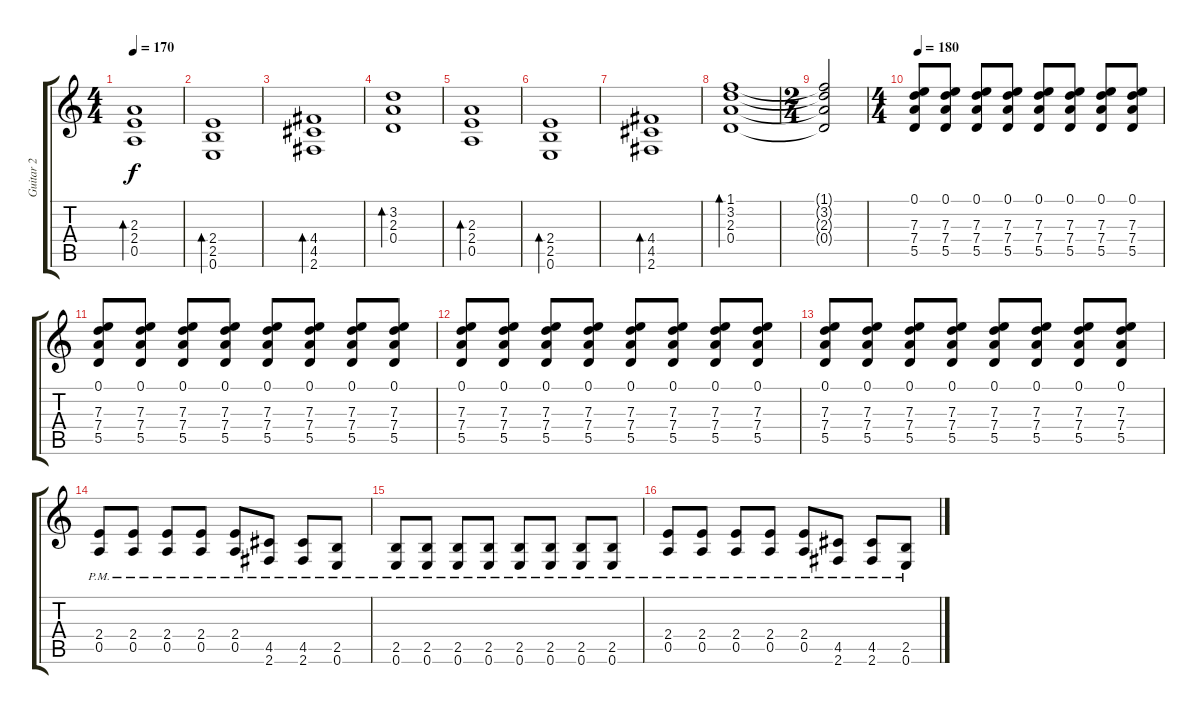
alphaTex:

\track ("Guitar 2" "Guitar 2") {instrument electricguitarmuted}
\staff {score tabs}
\tuning (E4 B3 G3 D3 A2 E2) {hide}
\ts (4 4)
\tempo 170
\clef g2
\ks c
(2.3 2.4 0.5).1{bd 480 dy f instrument electricguitarmuted} |
(2.4 2.5 0.6).1{bd 480} |
(4.4 4.5 2.6).1{bd 480} |
(3.2 2.3 0.4).1{bd 480} |
(2.3 2.4 0.5).1{bd 480} |
(2.4 2.5 0.6).1{bd 480} |
(4.4 4.5 2.6).1{bd 480} |
(1.1 3.2 2.3 0.4).1{bd 480} |
\ts (2 4)
(1.1{t} 3.2{t} 2.3{t} 0.4{t}).2 |
\ts (4 4)
\tempo 180
(0.1 7.3 7.4 5.5).8{volume 9 balance 8 instrument distortionguitar} (0.1 7.3 7.4 5.5).8 (0.1 7.3 7.4 5.5).8 (0.1 7.3 7.4 5.5).8 (0.1 7.3 7.4 5.5).8 (0.1 7.3 7.4 5.5).8 (0.1 7.3 7.4 5.5).8 (0.1 7.3 7.4 5.5).8 |
(0.1 7.3 7.4 5.5).8 (0.1 7.3 7.4 5.5).8 (0.1 7.3 7.4 5.5).8 (0.1 7.3 7.4 5.5).8 (0.1 7.3 7.4 5.5).8 (0.1 7.3 7.4 5.5).8 (0.1 7.3 7.4 5.5).8 (0.1 7.3 7.4 5.5).8 |
(0.1 7.3 7.4 5.5).8 (0.1 7.3 7.4 5.5).8 (0.1 7.3 7.4 5.5).8 (0.1 7.3 7.4 5.5).8 (0.1 7.3 7.4 5.5).8 (0.1 7.3 7.4 5.5).8 (0.1 7.3 7.4 5.5).8 (0.1 7.3 7.4 5.5).8 |
(0.1 7.3 7.4 5.5).8 (0.1 7.3 7.4 5.5).8 (0.1 7.3 7.4 5.5).8 (0.1 7.3 7.4 5.5).8 (0.1 7.3 7.4 5.5).8 (0.1 7.3 7.4 5.5).8 (0.1 7.3 7.4 5.5).8 (0.1 7.3 7.4 5.5).8 |
(2.4{pm} 0.5{pm}).8 (2.4{pm} 0.5{pm}).8 (2.4{pm} 0.5{pm}).8 (2.4{pm} 0.5{pm}).8 (2.4{pm} 0.5{pm}).8 (4.5{pm} 2.6{pm}).8 (4.5{pm} 2.6{pm}).8 (2.5{pm} 0.6{pm}).8 |
(2.5{pm} 0.6{pm}).8 (2.5{pm} 0.6{pm}).8 (2.5{pm} 0.6{pm}).8 (2.5{pm} 0.6{pm}).8 (2.5{pm} 0.6{pm}).8 (2.5{pm} 0.6{pm}).8 (2.5{pm} 0.6{pm}).8 (2.5{pm} 0.6{pm}).8 |
(2.4{pm} 0.5{pm}).8 (2.4{pm} 0.5{pm}).8 (2.4{pm} 0.5{pm}).8 (2.4{pm} 0.5{pm}).8 (2.4{pm} 0.5{pm}).8 (4.5{pm} 2.6{pm}).8 (4.5{pm} 2.6{pm}).8 (2.5{pm} 0.6{pm}).8
